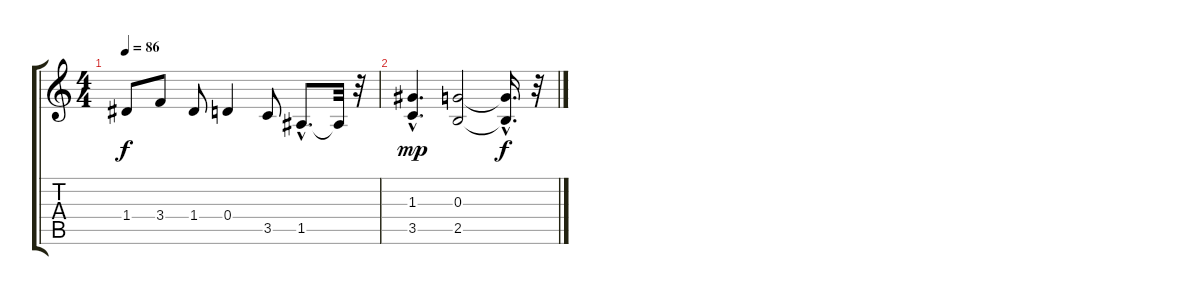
\track "" {instrument electricguitarclean}
\staff {score tabs}
\tuning (E4 B3 G3 D3 A2 E2) {hide}
\ts (4 4)
\tempo 86
\clef g2
\ks c
1.4.8{dy f} 3.4.8 1.4.8 0.4.4 3.5.8 1.5{hac}.8{d} 1.5{t}.32 r.32 |
(1.3{hac} 3.5{hac}).4{d dy mp} (0.3 2.5).2 (0.3{hac t} 2.5{hac t}).16{d dy f} r.32
